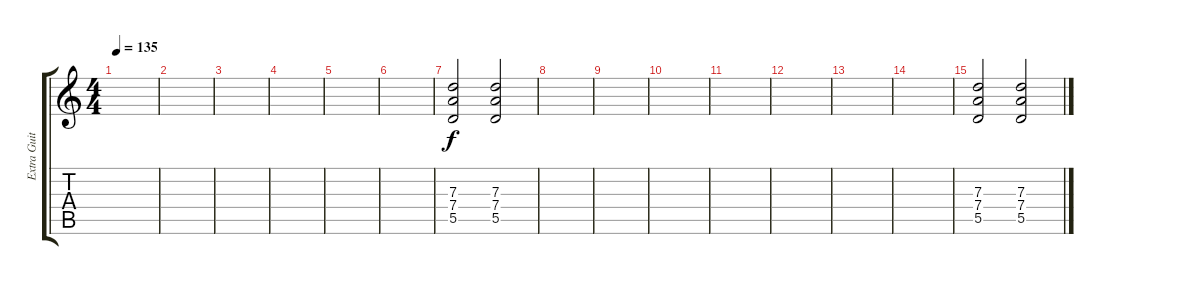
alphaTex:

\track ("Extra Guitar" "Extra Guit") {instrument overdrivenguitar}
\staff {score tabs}
\tuning (E4 B3 G3 D3 A2 E2) {hide}
\ts (4 4)
\tempo 135
\clef g2
\ks c
|
|
|
|
|
|
(7.3 7.4 5.5).2{volume 13} (7.3 7.4 5.5).2 |
|
|
|
|
|
|
|
(7.3 7.4 5.5).2{volume 13} (7.3 7.4 5.5).2
